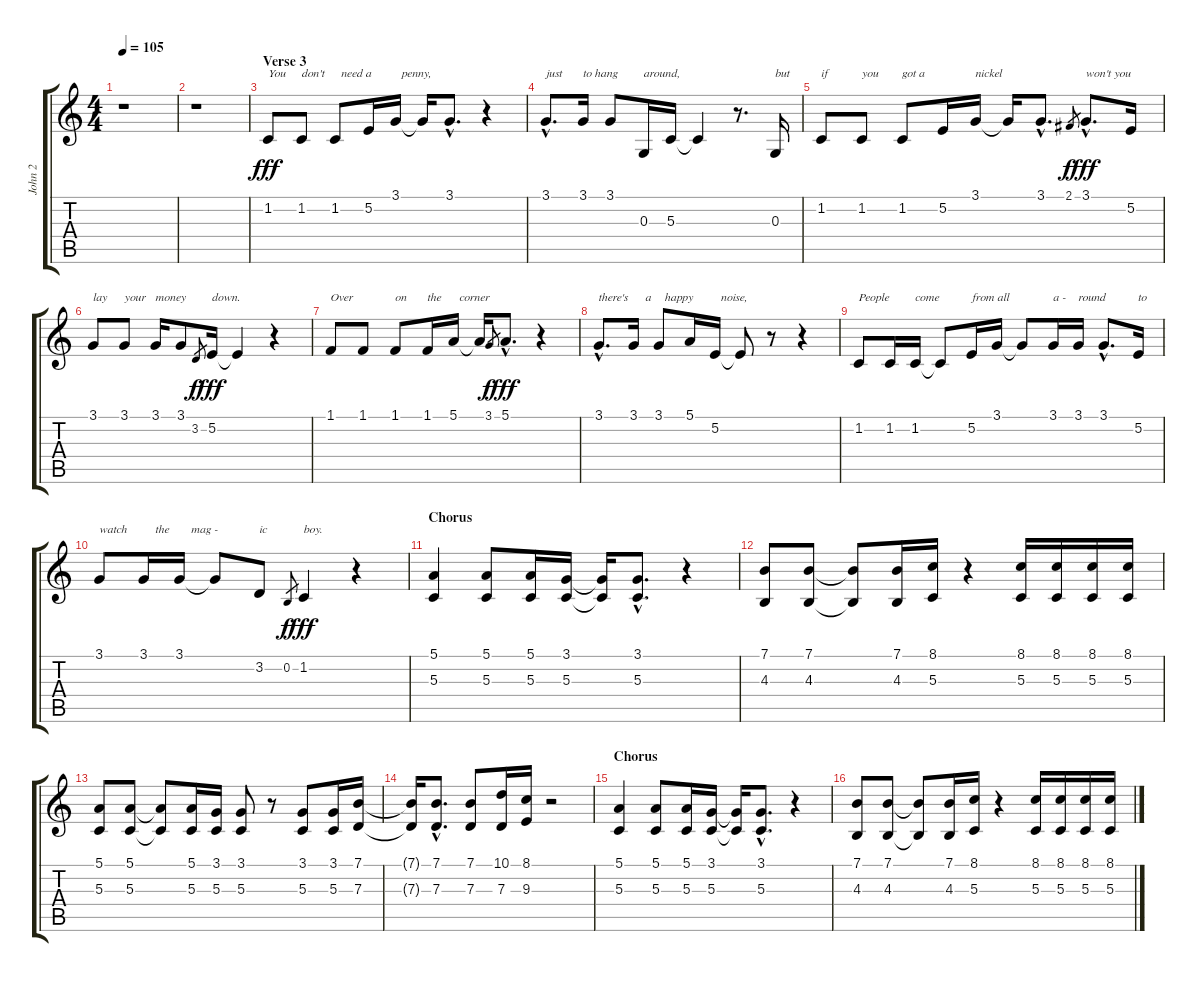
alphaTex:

\track ("John 2" "John 2") {instrument clarinet}
\staff {score tabs}
\tuning (E4 B3 G3 D3 A2 E2) {hide}
\ts (4 4)
\tempo 105
\clef g2
\ks c
r.1{dy fff} |
r.1 |
\section ("" "Verse 3")
1.2.8{txt "You"} 1.2.8{txt "don't"} 1.2.8{txt "  need a"} 5.2.16 3.1.16{txt "  penny,"} 3.1{t}.16 3.1{hac}.8{d} r.4 |
3.1{hac}.8{d txt "just"} 3.1.16{txt "to hang"} 3.1.8 0.3.16{txt "around,"} 5.3.16 5.3{t}.4 r.8{d} 0.3.16{txt "but"} |
1.2.8{txt "if"} 1.2.8{txt "you"} 1.2.8{txt "got a"} 5.2.16 3.1.16{txt "nickel"} 3.1{t}.16 3.1{hac}.8{d} 2.1.8{gr dy f} 3.1{hac}.8{d txt "won't you" dy fff} 5.2.16{txt " "} |
3.1.8{txt "lay"} 3.1.8{txt "your"} 3.1.16{txt "money"} 3.1.8 3.2.8{gr dy f} 5.2.16{txt "down." dy fff} 5.2{t}.4 r.4 |
1.1.8{txt "Over"} 1.1.8 1.1.8{txt "on"} 1.1.16{txt "the"} 5.1.16{txt "  corner"} 5.1{t}.16 3.1.8{gr dy f} 5.1{hac}.8{d dy fff} r.4 |
3.1{hac}.8{d txt "there's"} 3.1.16{txt "    a"} 3.1.8{txt "  happy"} 5.1.16 5.2.16{txt "  noise,"} 5.2{t}.8 r.8 r.4 |
1.2.8{txt "People"} 1.2.16 1.2.16{txt "come"} 1.2{t}.8 5.2.16{txt "from all"} 3.1.16{txt " "} 3.1{t}.8 3.1.16{txt "a -"} 3.1.16{txt "round"} 3.1{hac}.8{d txt " "} 5.2.16{txt "to"} |
3.1.8{txt "watch"} 3.1.16{txt "    the"} 3.1.16{txt "    mag -"} 3.1{t}.8 3.2.8{txt "ic"} 0.2.8{gr dy f} 1.2.4{txt "boy." dy fff} r.4 |
\section ("" "Chorus")
(5.1 5.3).4{volume 12} (5.1 5.3).8 (5.1 5.3).16 (3.1 5.3).16 (3.1{t} 5.3{t}).16 (3.1{hac} 5.3{hac}).8{d} r.4 |
(7.1 4.3).8 (7.1 4.3).8 (7.1{t} 4.3{t}).8 (7.1 4.3).16 (8.1 5.3).16 r.4 (8.1 5.3).16 (8.1 5.3).16 (8.1 5.3).16 (8.1 5.3).16 |
(5.1 5.3).8 (5.1 5.3).8 (5.1{t} 5.3{t}).8 (5.1 5.3).16 (3.1 5.3).16 (3.1 5.3).8 r.8 (3.1 5.3).8 (3.1 5.3).16 (7.1 7.3).16 |
(7.1{t} 7.3{t}).16 (7.1{hac} 7.3{hac}).8{d} (7.1 7.3).8 (10.1 7.3).16 (8.1 9.3).16 r.2{volume 16} |
\section ("" "Chorus")
(5.1 5.3).4{volume 12} (5.1 5.3).8 (5.1 5.3).16 (3.1 5.3).16 (3.1{t} 5.3{t}).16 (3.1{hac} 5.3{hac}).8{d} r.4 |
(7.1 4.3).8 (7.1 4.3).8 (7.1{t} 4.3{t}).8 (7.1 4.3).16 (8.1 5.3).16 r.4 (8.1 5.3).16 (8.1 5.3).16 (8.1 5.3).16 (8.1 5.3).16
